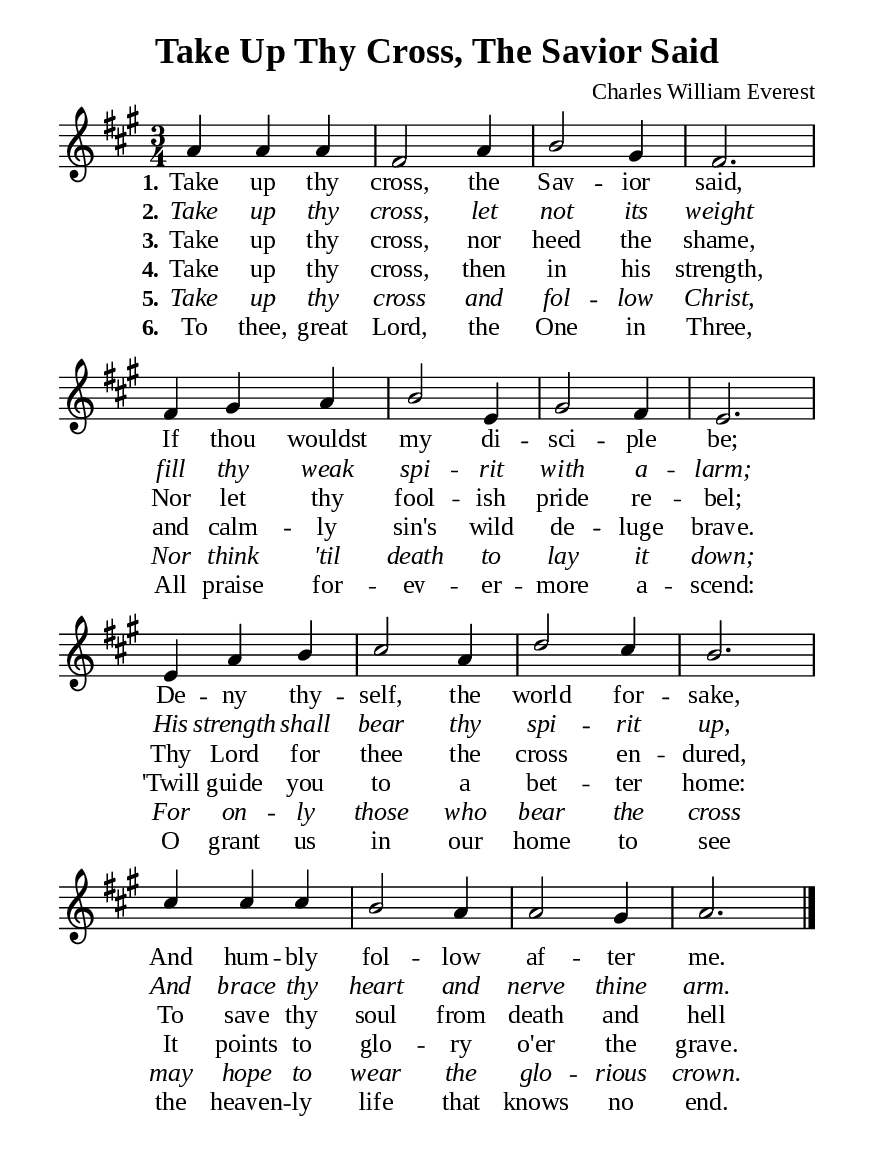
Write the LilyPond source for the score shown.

\version "2.18.2"

\header {
  title = "Take Up Thy Cross, The Savior Said"
  composer = "Charles William Everest"
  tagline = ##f
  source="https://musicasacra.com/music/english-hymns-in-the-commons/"
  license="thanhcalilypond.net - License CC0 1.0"
}

global= {
  \key a \major
  \time 3/4
  \override Score.BarNumber.break-visibility = ##(#f #f #f)
  \override Lyrics.LyricSpace.minimum-distance = #3.0
}

\paper {
  #(set-paper-size "a5")
  top-margin = 10\mm
  bottom-margin = 10\mm
  left-margin = 10\mm
  right-margin = 10\mm
  indent = #0
  #(define fonts
	 (make-pango-font-tree "Liberation Serif"
	 		       "Liberation Serif"
			       "Liberation Serif"
			       (/ 20 20)))
  system-system-spacing = #'((basic-distance . 2) (padding . 2))
}

printItalic = \with {
  \override LyricText.font-shape = #'italic
}

% Verse music
musicVerseSoprano = \relative c'' {
  %{	01	%} a4 a a |
  %{	02	%} fis2 a4 |
  %{	03	%} b2 gis4 |
  %{	04	%} fis2. |
  %{	05	%} fis4 gis a |
  %{	06	%} b2 e,4 |
  %{	07	%} gis2 fis4 |
  %{	08	%} e2. |
  %{	09	%} e4 a b |
  %{	10	%} cis2 a4 |
  %{	11	%} d2 cis4 |
  %{	12	%} b2. |
  %{	13	%} cis4 cis cis |
  %{	14	%} b2 a4 |
  %{	15	%} a2 gis4 |
  %{	16	%} a2. \bar "|."
}

% Verse lyrics
verseOne = \lyricmode {
  \set stanza = #"1."
  Take up thy cross, the Sav -- ior said,
  If thou wouldst my di -- sci -- ple be;
  De -- ny thy -- self, the world for -- sake,
  And hum -- bly fol -- low af -- ter me.
}

verseTwo = \lyricmode {
  \set stanza = #"2."
  Take up thy cross, let not its weight
  fill thy weak spi -- rit with a -- larm;
  His strength shall bear thy spi -- rit up,
  And brace thy heart and nerve thine arm.
}

verseThree = \lyricmode {
  \set stanza = #"3."
  Take up thy cross, nor heed the shame,
  Nor let thy fool -- ish pride re -- bel;
  Thy Lord for thee the cross en -- dured,
  To save thy soul from death and hell
}

verseFour = \lyricmode {
  \set stanza = #"4."
  Take up thy cross, then in his strength,
  and calm -- ly sin's wild de -- luge brave.
  'Twill guide you to a bet -- ter home:
  It points to glo -- ry o'er the grave.
}

verseFive = \lyricmode {
  \set stanza = #"5."
  Take up thy cross and fol -- low Christ,
  Nor think 'til death to lay it down;
  For on -- ly those who bear the cross
  may hope to wear the glo -- rious crown.
}

verseSix = \lyricmode {
  \set stanza = #"6."
  To thee, great Lord, the One in Three,
  All praise for -- ev -- er -- more a -- scend:
  O grant us in our home
  to see the heaven -- ly life that knows no end.
}

% Layout
\score {
    \new ChoirStaff <<
      \new Staff <<
        \clef "treble"
        \new Voice = "sopranos" { \global \stemUp \slurUp \musicVerseSoprano }
      >>
      \new Lyrics \lyricsto sopranos \verseOne
      \new Lyrics \printItalic \lyricsto sopranos \verseTwo
      \new Lyrics \lyricsto sopranos \verseThree
      \new Lyrics \lyricsto sopranos \verseFour
      \new Lyrics \printItalic \lyricsto sopranos \verseFive
      \new Lyrics \lyricsto sopranos \verseSix
    >>
}
